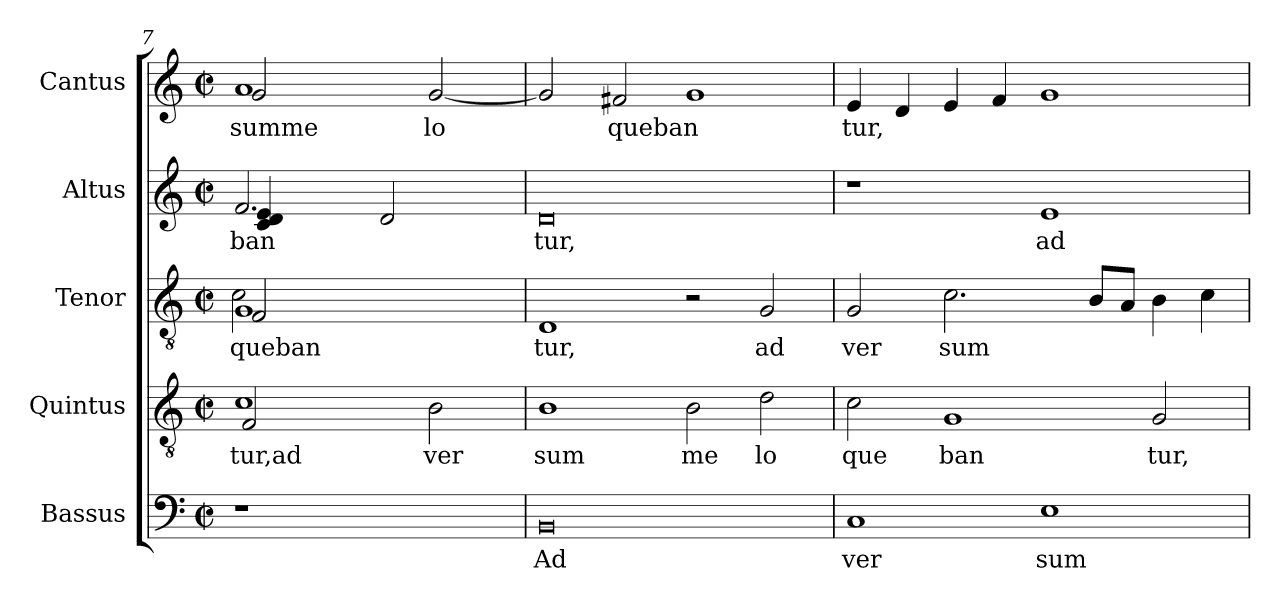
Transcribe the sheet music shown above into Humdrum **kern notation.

**kern	**text	**kern	**text	**kern	**text	**kern	**text	**kern	**text
*part5	*part5	*part4	*part4	*part3	*part3	*part2	*part2	*part1	*part1
*staff5	*staff5	*staff4	*staff4	*staff3	*staff3	*staff2	*staff2	*staff1	*staff1
*I"Bassus	*	*I"Quintus	*	*I"Tenor	*	*I"Altus	*	*I"Cantus	*
!!LO:LB:g=z
*clefF4	*	*clefGv2	*	*clefGv2	*	*clefG2	*	*clefG2	*
*k[]	*	*k[]	*	*k[]	*	*k[]	*	*k[]	*
*C:	*	*C:	*	*C:	*	*C:	*	*C:	*
*M2/2	*	*M2/2	*	*M2/2	*	*M2/2	*	*M2/2	*
*met(c|)	*	*met(c|)	*	*met(c|)	*	*met(c|)	*	*met(c|)	*
=7	=7	=7	=7	=7	=7	=7	=7	=7	=7
*	*	*^	*	*	*	*	*	*	*
!	!	!	!	!LO:LY:b:cj	!	!LO:LY:b:cj	!	!LO:LY:b:cj	!	!LO:LY:b:cj
*	*	*	*	*	*^	*	*^	*	*^	*
*	*	*	*	*	*	*^	*	*	*	*	*	*	*
1r	.	1c	2F/	tur,ad	1G	2c\	2F/	queban	2.f/	4e/ 4d/ 4c/	-ban	1a	2g/	summe
.	.	.	.	.	.	.	.	.	.	4ryy	.	.	.	.
.	.	.	1ryy	.	.	2ryy	2ryy	.	.	1ryy	.	.	1ryy	.
!	!	!	!	!	!	!	!	!	!	!	!LO:LY:b:cj	!	!	!
.	.	.	.	.	.	.	.	.	2d/	.	.	.	.	.
!	!	!	!	!LO:LY:b:cj	!	!	!	!	!	!	!	!	!	!LO:LY:b:cj
2ryy	.	2B\	.	ver	2ryy	2ryy	2ryy	.	.	.	.	[<2g/	.	lo
.	.	.	.	.	.	.	.	.	4ryy	.	.	.	.	.
*	*	*v	*v	*	*	*	*	*	*v	*v	*	*v	*v	*
*	*	*	*	*v	*v	*v	*	*	*	*	*
=8	=8	=8	=8	=8	=8	=8	=8	=8	=8
!	!LO:LY:b:cj	!	!LO:LY:b:cj	!	!LO:LY:b:cj	!	!LO:LY:b:cj	!	!LO:LY:b:cj
0BB	Ad	1B	sum	1D	tur,	0d	tur,	2g/]	.
!	!	!	!	!	!	!	!	!	!LO:LY:b:cj
.	.	.	.	.	.	.	.	2f#X/	queban
!	!	!	!LO:LY:b:cj	!	!	!	!	!	!LO:LY:b:cj
.	.	2B\	me	2r	.	.	.	1g	.
!	!	!	!LO:LY:b:cj	!	!LO:LY:b:cj	!	!	!	!
.	.	2d\	lo	2G/	ad	.	.	.	.
=9	=9	=9	=9	=9	=9	=9	=9	=9	=9
!	!LO:LY:b:cj	!	!LO:LY:b:cj	!	!LO:LY:b:cj	!	!	!	!LO:LY:b:cj
1C	ver	2c\	que	2G/	ver	1r	.	4e/	tur,
!	!	!	!	!	!	!	!	!	!LO:LY:b:cj
.	.	.	.	.	.	.	.	4d/	.
!	!	!	!LO:LY:b:cj	!	!LO:LY:b:cj	!	!	!	!LO:LY:b:cj
.	.	1G	ban	2.c\	sum	.	.	4e/	.
!	!	!	!	!	!	!	!	!	!LO:LY:b:cj
.	.	.	.	.	.	.	.	4f/	.
!	!LO:LY:b:cj	!	!	!	!	!	!LO:LY:b:cj	!	!LO:LY:b:cj
1E	sum	.	.	.	.	1e	ad	1g	.
!	!	!	!	!	!LO:LY:b:cj	!	!	!	!
.	.	.	.	8B/L	.	.	.	.	.
!	!	!	!	!	!LO:LY:b:cj	!	!	!	!
.	.	.	.	8A/J	.	.	.	.	.
!	!	!	!LO:LY:b:cj	!	!LO:LY:b:cj	!	!	!	!
.	.	2G/	tur,	4B\	.	.	.	.	.
!	!	!	!	!	!LO:LY:b:cj	!	!	!	!
.	.	.	.	4c\	.	.	.	.	.
=	=	=	=	=	=	=	=	=	=
*-	*-	*-	*-	*-	*-	*-	*-	*-	*-
